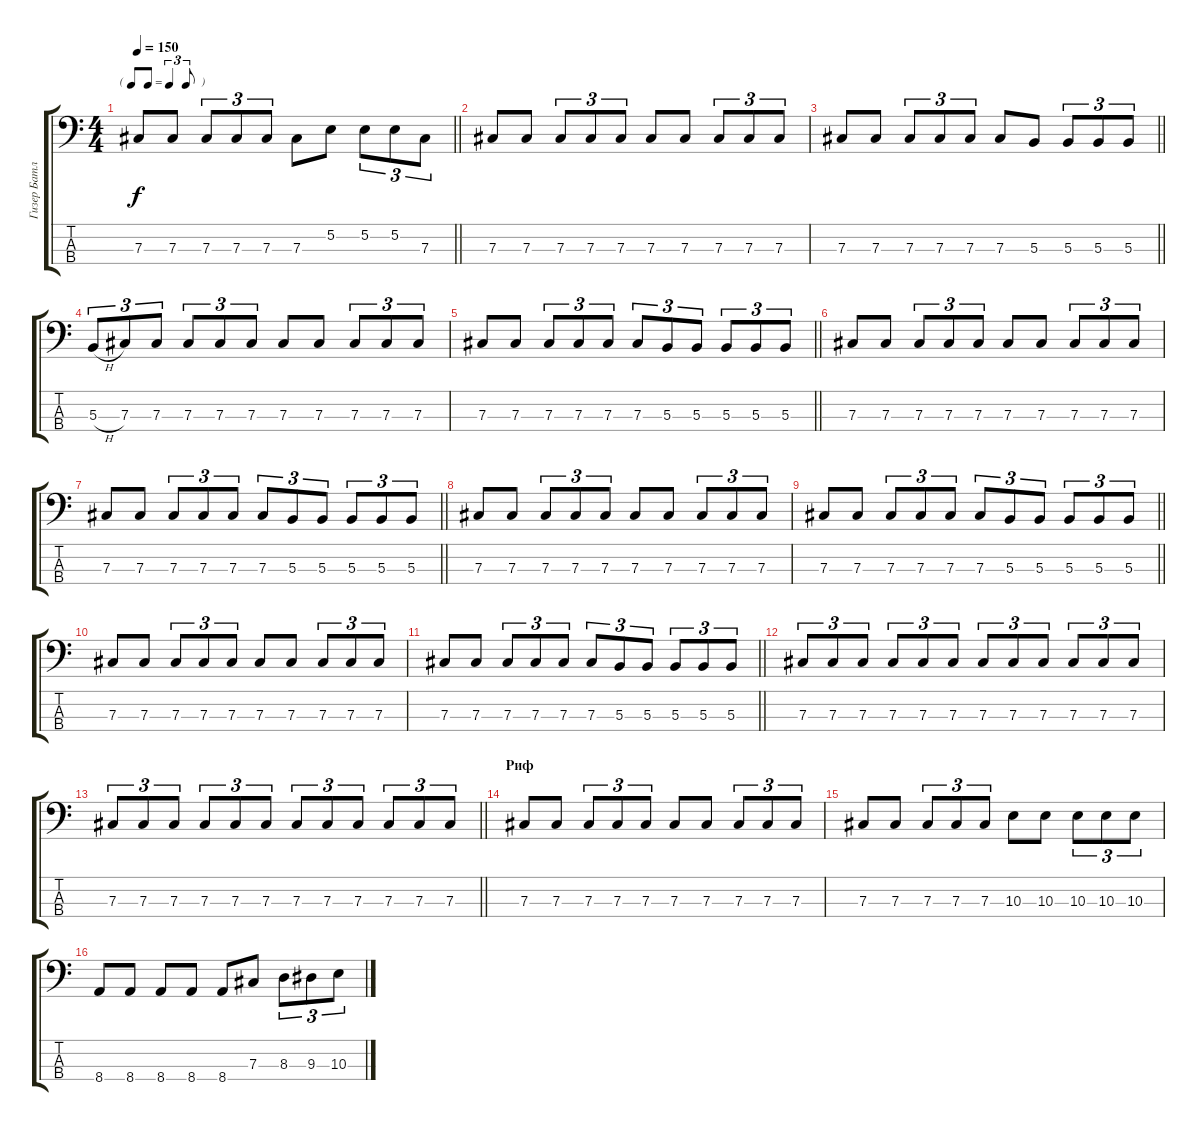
\track ("Гизер Батлер" "Гизер Батл") {instrument electricbassfinger}
\staff {score tabs}
\tuning (E2 B1 Gb1 Db1) {hide}
\ts (4 4)
\tf triplet8th
\tempo 150
\clef f4
\barLineRight lightlight
\ks c
7.3.8{dy f} 7.3.8 7.3.8{tu (3 2)} 7.3.8{tu (3 2)} 7.3.8{tu (3 2)} 7.3.8 5.2.8 5.2.8{tu (3 2)} 5.2.8{tu (3 2)} 7.3.8{tu (3 2)} |
7.3.8 7.3.8 7.3.8{tu (3 2)} 7.3.8{tu (3 2)} 7.3.8{tu (3 2)} 7.3.8 7.3.8 7.3.8{tu (3 2)} 7.3.8{tu (3 2)} 7.3.8{tu (3 2)} |
\barLineRight lightlight
7.3.8 7.3.8 7.3.8{tu (3 2)} 7.3.8{tu (3 2)} 7.3.8{tu (3 2)} 7.3.8 5.3.8 5.3.8{tu (3 2)} 5.3.8{tu (3 2)} 5.3.8{tu (3 2)} |
5.3{h}.8{tu (3 2)} 7.3.8{tu (3 2)} 7.3.8{tu (3 2)} 7.3.8{tu (3 2)} 7.3.8{tu (3 2)} 7.3.8{tu (3 2)} 7.3.8 7.3.8 7.3.8{tu (3 2)} 7.3.8{tu (3 2)} 7.3.8{tu (3 2)} |
\barLineRight lightlight
7.3.8 7.3.8 7.3.8{tu (3 2)} 7.3.8{tu (3 2)} 7.3.8{tu (3 2)} 7.3.8{tu (3 2)} 5.3.8{tu (3 2)} 5.3.8{tu (3 2)} 5.3.8{tu (3 2)} 5.3.8{tu (3 2)} 5.3.8{tu (3 2)} |
7.3.8 7.3.8 7.3.8{tu (3 2)} 7.3.8{tu (3 2)} 7.3.8{tu (3 2)} 7.3.8 7.3.8 7.3.8{tu (3 2)} 7.3.8{tu (3 2)} 7.3.8{tu (3 2)} |
\barLineRight lightlight
7.3.8 7.3.8 7.3.8{tu (3 2)} 7.3.8{tu (3 2)} 7.3.8{tu (3 2)} 7.3.8{tu (3 2)} 5.3.8{tu (3 2)} 5.3.8{tu (3 2)} 5.3.8{tu (3 2)} 5.3.8{tu (3 2)} 5.3.8{tu (3 2)} |
7.3.8 7.3.8 7.3.8{tu (3 2)} 7.3.8{tu (3 2)} 7.3.8{tu (3 2)} 7.3.8 7.3.8 7.3.8{tu (3 2)} 7.3.8{tu (3 2)} 7.3.8{tu (3 2)} |
\barLineRight lightlight
7.3.8 7.3.8 7.3.8{tu (3 2)} 7.3.8{tu (3 2)} 7.3.8{tu (3 2)} 7.3.8{tu (3 2)} 5.3.8{tu (3 2)} 5.3.8{tu (3 2)} 5.3.8{tu (3 2)} 5.3.8{tu (3 2)} 5.3.8{tu (3 2)} |
7.3.8 7.3.8 7.3.8{tu (3 2)} 7.3.8{tu (3 2)} 7.3.8{tu (3 2)} 7.3.8 7.3.8 7.3.8{tu (3 2)} 7.3.8{tu (3 2)} 7.3.8{tu (3 2)} |
\barLineRight lightlight
7.3.8 7.3.8 7.3.8{tu (3 2)} 7.3.8{tu (3 2)} 7.3.8{tu (3 2)} 7.3.8{tu (3 2)} 5.3.8{tu (3 2)} 5.3.8{tu (3 2)} 5.3.8{tu (3 2)} 5.3.8{tu (3 2)} 5.3.8{tu (3 2)} |
7.3.8{tu (3 2)} 7.3.8{tu (3 2)} 7.3.8{tu (3 2)} 7.3.8{tu (3 2)} 7.3.8{tu (3 2)} 7.3.8{tu (3 2)} 7.3.8{tu (3 2)} 7.3.8{tu (3 2)} 7.3.8{tu (3 2)} 7.3.8{tu (3 2)} 7.3.8{tu (3 2)} 7.3.8{tu (3 2)} |
\barLineRight lightlight
7.3.8{tu (3 2)} 7.3.8{tu (3 2)} 7.3.8{tu (3 2)} 7.3.8{tu (3 2)} 7.3.8{tu (3 2)} 7.3.8{tu (3 2)} 7.3.8{tu (3 2)} 7.3.8{tu (3 2)} 7.3.8{tu (3 2)} 7.3.8{tu (3 2)} 7.3.8{tu (3 2)} 7.3.8{tu (3 2)} |
\section ("" "Риф")
7.3.8 7.3.8 7.3.8{tu (3 2)} 7.3.8{tu (3 2)} 7.3.8{tu (3 2)} 7.3.8 7.3.8 7.3.8{tu (3 2)} 7.3.8{tu (3 2)} 7.3.8{tu (3 2)} |
7.3.8 7.3.8 7.3.8{tu (3 2)} 7.3.8{tu (3 2)} 7.3.8{tu (3 2)} 10.3.8 10.3.8 10.3.8{tu (3 2)} 10.3.8{tu (3 2)} 10.3.8{tu (3 2)} |
8.4.8 8.4.8 8.4.8 8.4.8 8.4.8 7.3.8 8.3.8{tu (3 2)} 9.3.8{tu (3 2)} 10.3.8{tu (3 2)}
